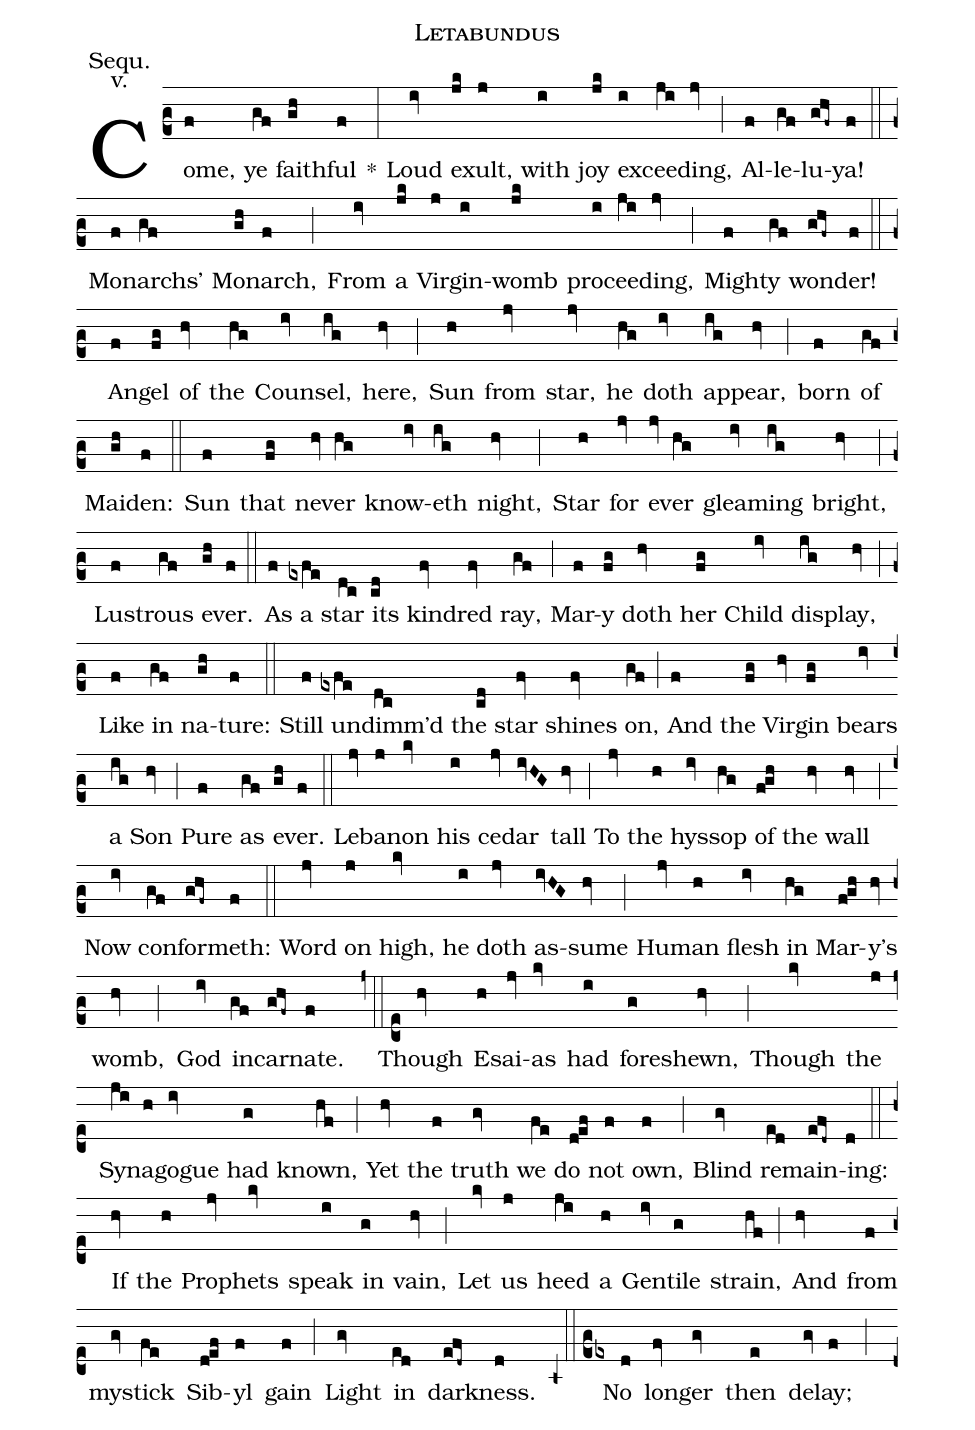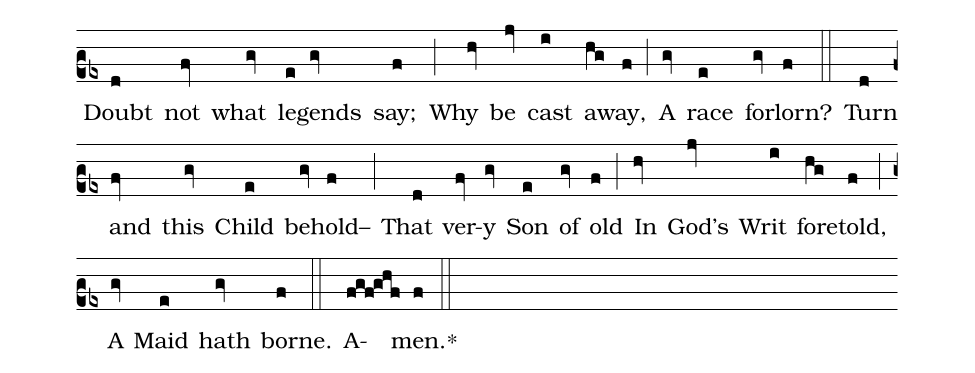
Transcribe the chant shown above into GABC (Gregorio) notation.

name: Letabundus;
annotation: Sequ.;
annotation: v.;
mode: 5;
office-part: Sequence;
%%
(c2)Come,(f) ye(gf) faith(gh)ful(f) *(:) Loud(iv) ex(jk)ult,(j) with(i) joy(jk) ex(i)ceed(ji)ing,(jv) (;) Al(f)le(gf)lu(ghf~)ya!(f) (::)
Mon(f)archs’(gf) Mon(gh)arch,(f) (;) From(iv) a(jk) Vir(j)gin-(i)womb(jk) pro(i)ceed(ji)ing,(jv) (;) Might(f)y(gf) won(ghf~)der!(f) (::)
An(f)gel(fg) of(hv) the(hg) Coun(iv)sel,(ig) here,(hv) (;) Sun(h) from(jv) star,(jv) he(hg) doth(iv) ap(ig)pear,(hv) (;) born(f) of(gf) Maid(gh)en:(f) (::) Sun(f) that(fg) nev(hv)er(hg) know(iv)eth(ig) night,(hv) (;) Star(h) for(jv) ev(jv)er(hg) gleam(iv)ing(ig) bright,(hv) (;) Lus(f)trous(gf) ev(gh)er.(f) (::)
As(f) a(exfe) star(dc) its(cd) kin(fv)dred(fv) ray,(gf) (;) Mar(f)y(fg) doth(hv) her(fg) Child(iv) dis(ig)play,(hv) (;) Like(f) in(gf) na(gh)ture:(f) (::)
Still(f) un(exfe)dimm’d(dc) the(cd) star(fv) shines(fv) on,(gf) (;) And(f) the(fg) Vir(hv)gin(fg) bears(iv) a(ig) Son(hv) (;) Pure(f) as(gf) ev(gh)er.(f) (::)
Leb(jv)a(j)non(kv) his(i) ce(jv)dar(ivHG) tall(hv) (;) To(jv) the(h) hys(iv)sop(hg) of(f!gh) the(hv) wall(hv) (;) Now(iv) con(gf)form(ghf~)eth:(f) (::)
Word(jv) on(j) high,(kv) he(i) doth(jv) as(ivHG)sume(hv) (;) Hu(jv)man(h) flesh(iv) in(hg) Mar(f!gh)y’s(hv) womb,(hv) (;) God(iv) in(gf)car(ghf~)nate.(f) (z0::c1)
Though(hv) E(h)sai(jv)as(kv) had(i) fore(g)shewn,(hv) (;) Though(kv) the(j) Syn(ji)a(h)gogue(iv) had(g) known,(hf) (;) Yet(hv) the(f) truth(gv) we(fe) do(d!ef) not(f) own,(f) (;) Blind(gv) re(ed)main(efd~)ing:(d) (::)
If(hv) the(h) Proph(jv)ets(kv) speak(i) in(g) vain,(hv) (;) Let(kv) us(j) heed(ji) a(h) Gen(iv)tile(g) strain,(hf) (;) And(hv) from(f) mys(gv)tick(fe) Sib(d!ef)yl(f) gain(f) (;) Light(gv) in(ed) dark(efd~)ness.(d) (z0::cb2)
No(d) long(fv)er(gv) then(e) de(gv)lay;(f) (;) Doubt(d) not(fv) what(gv) leg(e)ends(gv) say;(f) (;) Why(hv) be(jv) cast(i) a(hg)way,(f) (;) A(gv) race(e) for(gv)lorn?(f) (::)
Turn(d) and(fv) this(gv) Child(e) be(gv)hold–(f) (;) That(d) ver(fv)y(gv) Son(e) of(gv) old(f) (;) In(hv) God’s(jv) Writ(i) fore(hg)told,(f) (;) A(gv) Maid(e) hath(gv) borne.(f) (::)
A(fgf!ghf)men.*(f) (::)
